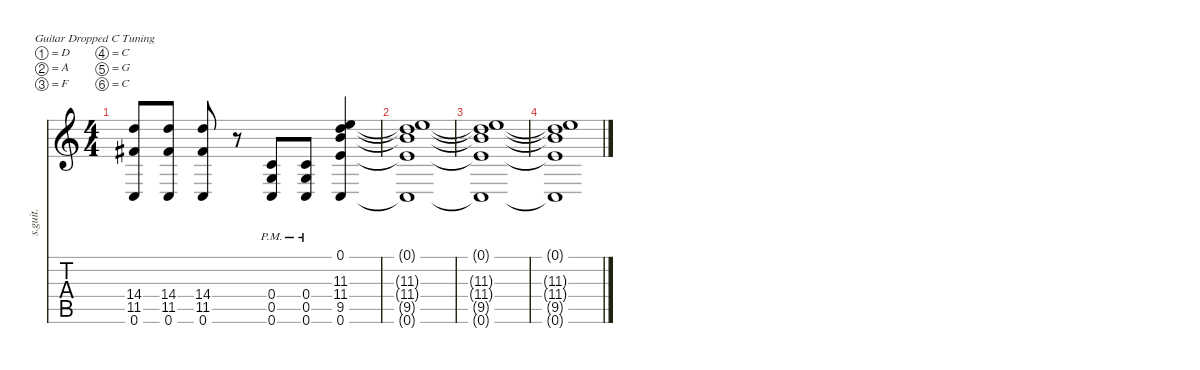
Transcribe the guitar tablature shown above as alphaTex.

\defaultSystemsLayout 4
\hideDynamics
\bracketExtendMode nobrackets
\track ("Guitare 2" "s.guit.") {instrument overdrivenguitar}
\staff {score tabs}
\tuning (D4 A3 F3 C3 G2 C2)
\ts (4 4)
\tempo (170 hide)
\clef g2
\ks c
(14.4 11.5{acc #} 0.6).8{lyrics (0 "") lyrics (1 "") lyrics (2 "") lyrics (3 "") lyrics (4 "") dy f} (14.4 11.5{acc #} 0.6).8{lyrics (0 "") lyrics (1 "") lyrics (2 "") lyrics (3 "") lyrics (4 "")} (14.4 11.5{acc #} 0.6).8{lyrics (0 "") lyrics (1 "") lyrics (2 "") lyrics (3 "") lyrics (4 "")} r.8 (0.4{pm} 0.5{pm} 0.6{pm}).8{lyrics (0 "") lyrics (1 "") lyrics (2 "") lyrics (3 "") lyrics (4 "")} (0.4{pm} 0.5{pm} 0.6{pm}).8{lyrics (0 "") lyrics (1 "") lyrics (2 "") lyrics (3 "") lyrics (4 "")} (0.1 11.3 11.4 9.5 0.6).4{lyrics (0 "") lyrics (1 "") lyrics (2 "") lyrics (3 "") lyrics (4 "")} |
(0.1{t} 11.3{t} 11.4{t} 9.5{t} 0.6{t}).1{lyrics (0 "") lyrics (1 "") lyrics (2 "") lyrics (3 "") lyrics (4 "")} |
(0.1{t} 11.3{t} 11.4{t} 9.5{t} 0.6{t}).1{lyrics (0 "") lyrics (1 "") lyrics (2 "") lyrics (3 "") lyrics (4 "")} |
(0.1{t} 11.3{t} 11.4{t} 9.5{t} 0.6{t}).1{lyrics (0 "") lyrics (1 "") lyrics (2 "") lyrics (3 "") lyrics (4 "")}
